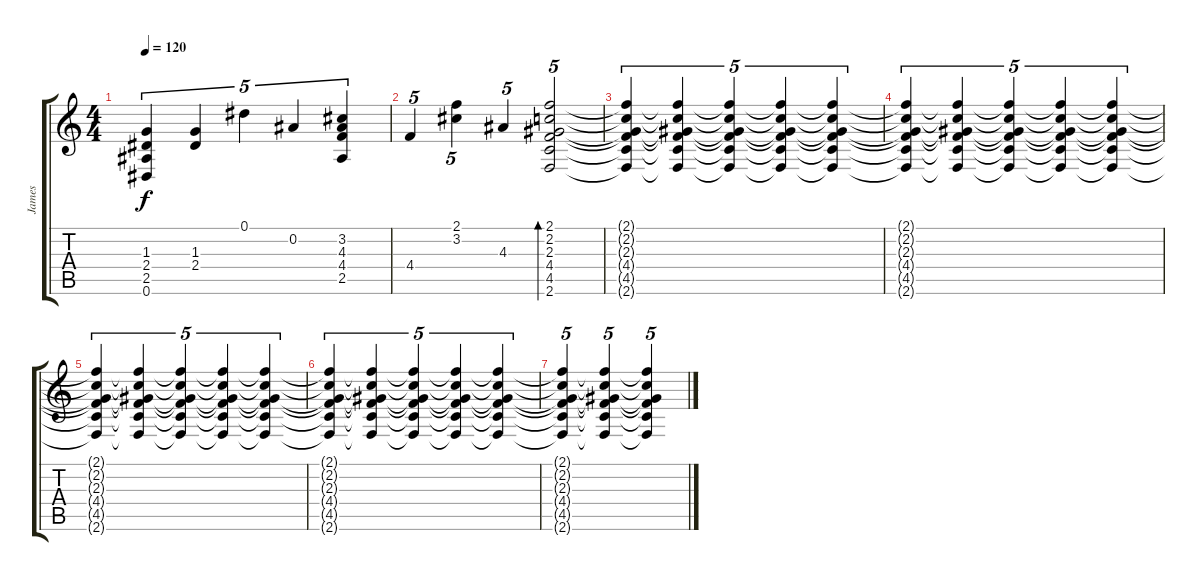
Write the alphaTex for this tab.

\track ("James" "James") {instrument overdrivenguitar}
\staff {score tabs}
\tuning (Eb4 Bb3 Gb3 Db3 Ab2 Eb2) {hide}
\ts (4 4)
\tempo 120
\clef g2
\ks c
(1.3 2.4 2.5 0.6).4{tu (5 4) dy f} (1.3 2.4).4{tu (5 4)} 0.1.4{tu (5 4)} 0.2.4{tu (5 4)} (3.2 4.3 4.4 2.5).4{tu (5 4)} |
4.4.4{tu (5 4)} (2.1 3.2).4{tu (5 4)} 4.3.4{tu (5 4)} (2.1 2.2 2.3 4.4 4.5 2.6).2{tu (5 4) bd 120} |
(2.1{t} 2.2{t} 2.3{t} 4.4{t} 4.5{t} 2.6{t}).4{tu (5 4)} (2.1{t} 2.2{t} 2.3{t} 4.4{t} 4.5{t} 2.6{t}).4{tu (5 4)} (2.1{t} 2.2{t} 2.3{t} 4.4{t} 4.5{t} 2.6{t}).4{tu (5 4)} (2.1{t} 2.2{t} 2.3{t} 4.4{t} 4.5{t} 2.6{t}).4{tu (5 4)} (2.1{t} 2.2{t} 2.3{t} 4.4{t} 4.5{t} 2.6{t}).4{tu (5 4)} |
(2.1{t} 2.2{t} 2.3{t} 4.4{t} 4.5{t} 2.6{t}).4{tu (5 4)} (2.1{t} 2.2{t} 2.3{t} 4.4{t} 4.5{t} 2.6{t}).4{tu (5 4) volume 6} (2.1{t} 2.2{t} 2.3{t} 4.4{t} 4.5{t} 2.6{t}).4{tu (5 4)} (2.1{t} 2.2{t} 2.3{t} 4.4{t} 4.5{t} 2.6{t}).4{tu (5 4)} (2.1{t} 2.2{t} 2.3{t} 4.4{t} 4.5{t} 2.6{t}).4{tu (5 4)} |
(2.1{t} 2.2{t} 2.3{t} 4.4{t} 4.5{t} 2.6{t}).4{tu (5 4)} (2.1{t} 2.2{t} 2.3{t} 4.4{t} 4.5{t} 2.6{t}).4{tu (5 4)} (2.1{t} 2.2{t} 2.3{t} 4.4{t} 4.5{t} 2.6{t}).4{tu (5 4)} (2.1{t} 2.2{t} 2.3{t} 4.4{t} 4.5{t} 2.6{t}).4{tu (5 4)} (2.1{t} 2.2{t} 2.3{t} 4.4{t} 4.5{t} 2.6{t}).4{tu (5 4) volume 4} |
(2.1{t} 2.2{t} 2.3{t} 4.4{t} 4.5{t} 2.6{t}).4{tu (5 4)} (2.1{t} 2.2{t} 2.3{t} 4.4{t} 4.5{t} 2.6{t}).4{tu (5 4)} (2.1{t} 2.2{t} 2.3{t} 4.4{t} 4.5{t} 2.6{t}).4{tu (5 4)} (2.1{t} 2.2{t} 2.3{t} 4.4{t} 4.5{t} 2.6{t}).4{tu (5 4)} (2.1{t} 2.2{t} 2.3{t} 4.4{t} 4.5{t} 2.6{t}).4{tu (5 4)} |
(2.1{t} 2.2{t} 2.3{t} 4.4{t} 4.5{t} 2.6{t}).4{tu (5 4)} (2.1{t} 2.2{t} 2.3{t} 4.4{t} 4.5{t} 2.6{t}).4{tu (5 4)} (2.1{t} 2.2{t} 2.3{t} 4.4{t} 4.5{t} 2.6{t}).4{tu (5 4) volume 3}
